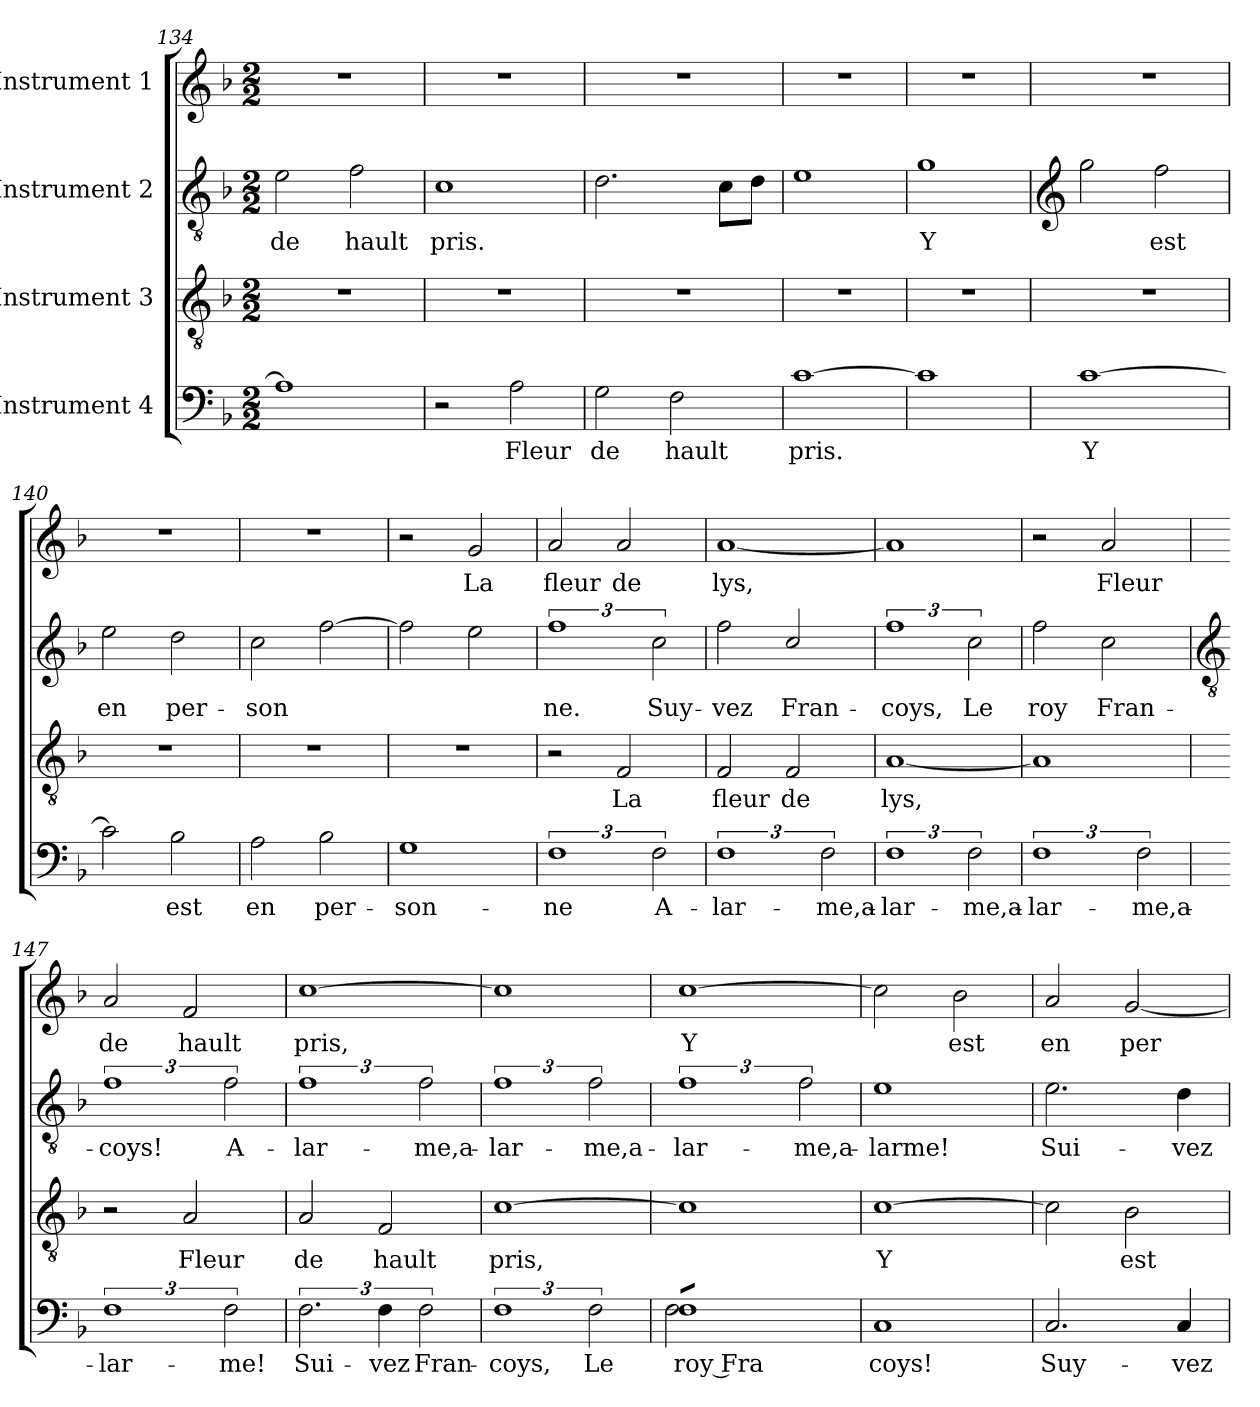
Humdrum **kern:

**kern	**text	**kern	**text	**kern	**text	**kern	**text
*part4	*part4	*part3	*part3	*part2	*part2	*part1	*part1
*staff4	*staff4	*staff3	*staff3	*staff2	*staff2	*staff1	*staff1
*I"Instrument 4	*	*I"Instrument 3	*	*I"Instrument 2	*	*I"Instrument 1	*
*clefF4	*	*clefGv2	*	*clefGv2	*	*clefG2	*
*k[b-]	*	*k[b-]	*	*k[b-]	*	*k[b-]	*
*F:	*	*F:	*	*F:	*	*F:	*
*M2/2	*	*M2/2	*	*M2/2	*	*M2/2	*
=134	=134	=134	=134	=134	=134	=134	=134
!	!LO:LY:b:cj	!	!	!	!LO:LY:b:cj	!	!
1A]	--	1r	.	2e\	de	1r	.
!	!	!	!	!	!LO:LY:b:cj	!	!
.	.	.	.	2f\	hault	.	.
=135	=135	=135	=135	=135	=135	=135	=135
!	!	!	!	!	!LO:LY:b:cj	!	!
2r	.	1r	.	1c	pris.-	1r	.
!	!LO:LY:b:cj	!	!	!	!	!	!
2A\	-Fleur	.	.	.	.	.	.
=136	=136	=136	=136	=136	=136	=136	=136
!	!LO:LY:b:cj	!	!	!	!LO:LY:b:cj	!	!
2G\	de	1r	.	2.d\	--	1r	.
!	!LO:LY:b:cj	!	!	!	!	!	!
2F\	hault	.	.	.	.	.	.
!	!	!	!	!	!LO:LY:b:cj	!	!
.	.	.	.	8c\L	--	.	.
!	!	!	!	!	!LO:LY:b:cj	!	!
.	.	.	.	8d\J	--	.	.
=137	=137	=137	=137	=137	=137	=137	=137
!	!LO:LY:b:cj	!	!	!	!LO:LY:b:cj	!	!
[>1c	pris.-	1r	.	1e	--	1r	.
=138	=138	=138	=138	=138	=138	=138	=138
!	!LO:LY:b:cj	!	!	!	!LO:LY:b:cj	!	!
1c]	--	1r	.	1g	-Y	1r	.
!!LO:LB:g=z
=139	=139	=139	=139	=139	=139	=139	=139
*	*	*	*	*clefG2	*	*	*
!	!LO:LY:b:cj	!	!	!	!LO:LY:b:cj	!	!
[>1c	-Y-	1r	.	2gg\	.	1r	.
!	!	!	!	!	!LO:LY:b:cj	!	!
.	.	.	.	2ff\	est	.	.
=140	=140	=140	=140	=140	=140	=140	=140
!	!LO:LY:b:cj	!	!	!	!LO:LY:b:cj	!	!
2c\]	--	1r	.	2ee\	en	1r	.
!	!LO:LY:b:cj	!	!	!	!LO:LY:b:cj	!	!
2B-\	-est	.	.	2dd\	per-	.	.
=141	=141	=141	=141	=141	=141	=141	=141
!	!LO:LY:b:cj	!	!	!	!LO:LY:b:cj	!	!
2A\	en	1r	.	2cc\	-son-	1r	.
!	!LO:LY:b:cj	!	!	!	!LO:LY:b:cj	!	!
2B-\	per-	.	.	[>2ff\	--	.	.
=142	=142	=142	=142	=142	=142	=142	=142
!	!LO:LY:b:cj	!	!	!	!LO:LY:b:cj	!	!
1G	-son-	1r	.	2ff\]	--	2r	.
!	!	!	!	!	!LO:LY:b:cj	!	!LO:LY:b:cj
.	.	.	.	2ee\	--	2g/	-La
=143	=143	=143	=143	=143	=143	=143	=143
!	!LO:LY:b:cj	!	!	!	!LO:LY:b:cj	!	!LO:LY:b:cj
3%2F/	-ne	2r	.	3%2ff/	-ne.	2a/	fleur
!	!	!	!LO:LY:b:cj	!	!	!	!LO:LY:b:cj
.	.	2F/	-La	.	.	2a/	de
!	!LO:LY:b:cj	!	!	!	!LO:LY:b:cj	!	!
3F\	A-	.	.	3cc\	Suy-	.	.
=144	=144	=144	=144	=144	=144	=144	=144
!	!LO:LY:b:cj	!	!LO:LY:b:cj	!	!LO:LY:b:cj	!	!LO:LY:b:cj
3%2F/	-lar-	2F/	fleur	2ff\	-vez	[<1a	lys,-
!	!	!	!LO:LY:b:cj	!	!LO:LY:b:cj	!	!
.	.	2F/	de	2cc/	Fran-	.	.
!	!LO:LY:b:cj	!	!	!	!	!	!
3F\	-me,a-	.	.	.	.	.	.
=145	=145	=145	=145	=145	=145	=145	=145
!	!LO:LY:b:cj	!	!LO:LY:b:cj	!	!LO:LY:b:cj	!	!LO:LY:b:cj
3%2F/	-lar-	[<1A	lys,-	3%2ff/	-coys,	1a]	--
!	!LO:LY:b:cj	!	!	!	!LO:LY:b:cj	!	!
3F\	-me,a-	.	.	3cc\	Le	.	.
=146	=146	=146	=146	=146	=146	=146	=146
!	!LO:LY:b:cj	!	!LO:LY:b:cj	!	!LO:LY:b:cj	!	!
3%2F/	-lar-	1A]	--	2ff\	roy	2r	.
!	!	!	!	!	!LO:LY:b:cj	!	!LO:LY:b:cj
.	.	.	.	2cc\	Fran-	2a/	-Fleur
!	!LO:LY:b:cj	!	!	!	!	!	!
3F\	-me,a-	.	.	.	.	.	.
!!LO:LB:g=z
=147	=147	=147	=147	=147	=147	=147	=147
*	*	*	*	*clefGv2	*	*	*
!	!LO:LY:b:cj	!	!	!	!LO:LY:b:cj	!	!LO:LY:b:cj
3%2F/	-lar-	2r	.	3%2f/	-coys!	2a/	de
!	!	!	!LO:LY:b:cj	!	!	!	!LO:LY:b:cj
.	.	2A/	-Fleur	.	.	2f/	hault
!	!LO:LY:b:cj	!	!	!	!LO:LY:b:cj	!	!
3F\	-me!	.	.	3f\	A-	.	.
=148	=148	=148	=148	=148	=148	=148	=148
!	!LO:LY:b:cj	!	!LO:LY:b:cj	!	!LO:LY:b:cj	!	!LO:LY:b:cj
3.F\	Sui-	2A/	de	3%2f/	-lar-	[>1cc	pris,-
!	!LO:LY:b:cj	!	!LO:LY:b:cj	!	!	!	!
6F\	-vez	2F/	hault	.	.	.	.
!	!LO:LY:b:cj	!	!	!	!LO:LY:b:cj	!	!
3F\	Fran-	.	.	3f\	-me,a-	.	.
=149	=149	=149	=149	=149	=149	=149	=149
!	!LO:LY:b:cj	!	!LO:LY:b:cj	!	!LO:LY:b:cj	!	!LO:LY:b:cj
3%2F/	-coys,	[>1c	pris,-	3%2f/	-lar-	1cc]	--
!	!LO:LY:b:cj	!	!	!	!LO:LY:b:cj	!	!
3F\	Le	.	.	3f\	-me,a-	.	.
=150	=150	=150	=150	=150	=150	=150	=150
*^	*	*	*	*	*	*	*
!LO:TX:b:t=3	!	!	!	!	!	!	!	!
!	!	!LO:LY:b:cj	!	!LO:LY:b:cj	!	!LO:LY:b:cj	!	!LO:LY:b:cj
*tremolo	*	*	*	*	*	*	*	*
8FL	2F\	roy Fra	1c]	--	3%2f/	-lar-	[>1cc	-Y-
8F	.	.	.	.	.	.	.	.
8F	.	.	.	.	.	.	.	.
8F	.	.	.	.	.	.	.	.
8F	2ryy	.	.	.	.	.	.	.
8F	.	.	.	.	.	.	.	.
!	!	!	!	!	!	!LO:LY:b:cj	!	!
.	.	.	.	.	3f\	-me,a-	.	.
8F	.	.	.	.	.	.	.	.
8FJ	.	.	.	.	.	.	.	.
*Xtremolo	*	*	*	*	*	*	*	*
*v	*v	*	*	*	*	*	*	*
=151	=151	=151	=151	=151	=151	=151	=151
!	!LO:LY:b:cj	!	!LO:LY:b:cj	!	!LO:LY:b:cj	!	!LO:LY:b:cj
1C	coys!	[>1c	-Y-	1e	-larme!	2cc\]	--
!	!	!	!	!	!	!	!LO:LY:b:cj
.	.	.	.	.	.	2b-\	-est
=152	=152	=152	=152	=152	=152	=152	=152
!	!LO:LY:b:cj	!	!LO:LY:b:cj	!	!LO:LY:b:cj	!	!LO:LY:b:cj
2.C/	Suy-	2c\]	--	2.e\	Sui-	2a/	en
!	!	!	!LO:LY:b:cj	!	!	!	!LO:LY:b:cj
.	.	2B-\	-est	.	.	[<2g/	per-
!	!LO:LY:b:cj	!	!	!	!LO:LY:b:cj	!	!
4C/	-vez	.	.	4d\	-vez	.	.
=	=	=	=	=	=	=	=
*-	*-	*-	*-	*-	*-	*-	*-
